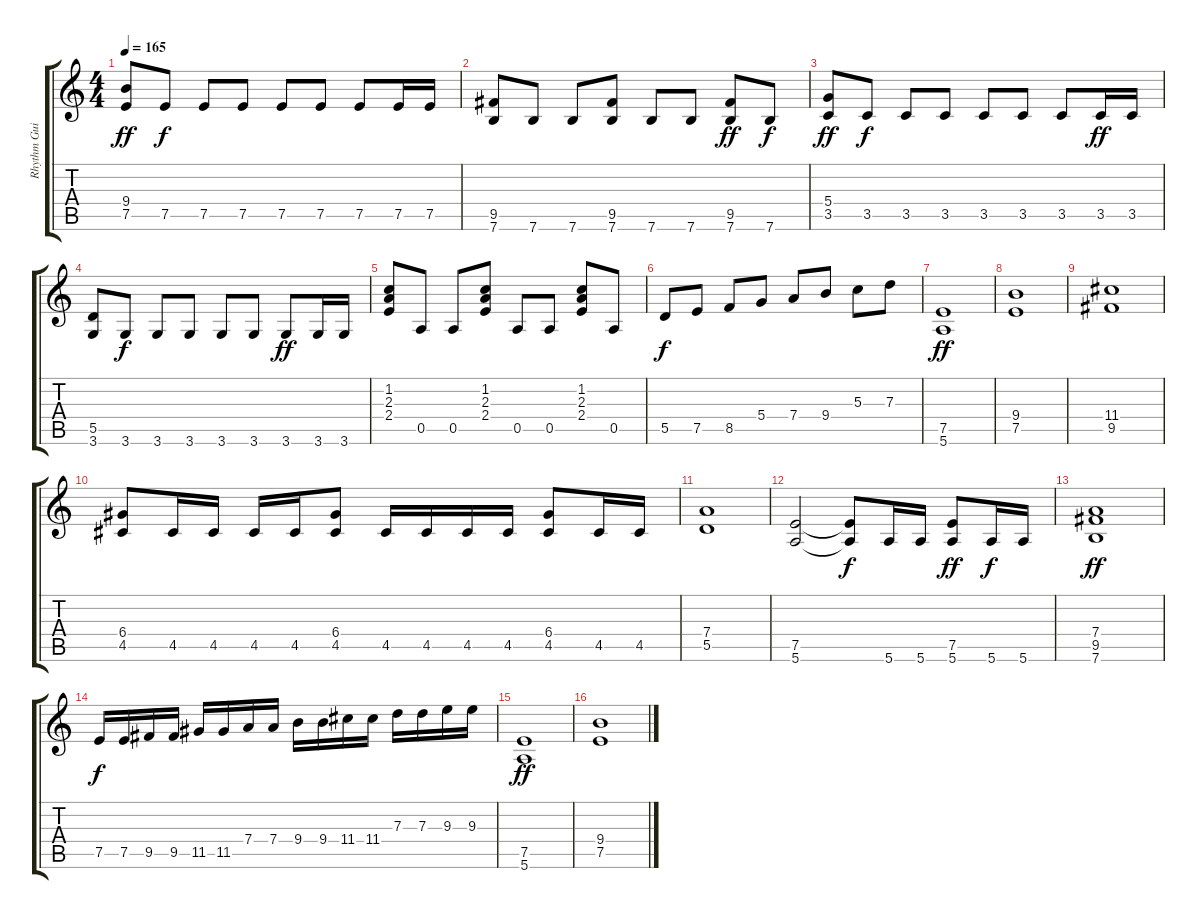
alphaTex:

\track ("Rhythm Guitar" "Rhythm Gui") {instrument distortionguitar}
\staff {score tabs}
\tuning (E4 B3 G3 D3 A2 E2) {hide}
\ts (4 4)
\tempo 165
\clef g2
\ks c
(9.4 7.5).8{dy ff} 7.5.8{dy f} 7.5.8 7.5.8 7.5.8 7.5.8 7.5.8 7.5.16 7.5.16 |
(9.5 7.6).8 7.6.8 7.6.8 (9.5 7.6).8 7.6.8 7.6.8 (9.5 7.6).8{dy ff} 7.6.8{dy f} |
(5.4 3.5).8{dy ff} 3.5.8{dy f} 3.5.8 3.5.8 3.5.8 3.5.8 3.5.8 3.5.16{dy ff} 3.5.16 |
(5.5 3.6).8 3.6.8{dy f} 3.6.8 3.6.8 3.6.8 3.6.8 3.6.8{dy ff} 3.6.16 3.6.16 |
(1.2 2.3 2.4).8 0.5.8 0.5.8 (1.2 2.3 2.4).8 0.5.8 0.5.8 (1.2 2.3 2.4).8 0.5.8 |
5.5.8{dy f} 7.5.8 8.5.8 5.4.8 7.4.8 9.4.8 5.3.8 7.3.8 |
(7.5 5.6).1{dy ff} |
(9.4 7.5).1 |
(11.4 9.5).1 |
(6.4 4.5).8 4.5.16 4.5.16 4.5.16 4.5.16 (6.4 4.5).8 4.5.16 4.5.16 4.5.16 4.5.16 (6.4 4.5).8 4.5.16 4.5.16 |
(7.4 5.5).1 |
(7.5 5.6).2 (7.5{t} 5.6{t}).8{dy f} 5.6.16 5.6.16 (7.5 5.6).8{dy ff} 5.6.16{dy f} 5.6.16 |
(7.4 9.5 7.6).1{dy ff} |
7.5.16{dy f} 7.5.16 9.5.16 9.5.16 11.5.16 11.5.16 7.4.16 7.4.16 9.4.16 9.4.16 11.4.16 11.4.16 7.3.16 7.3.16 9.3.16 9.3.16 |
(7.5 5.6).1{dy ff} |
(9.4 7.5).1
